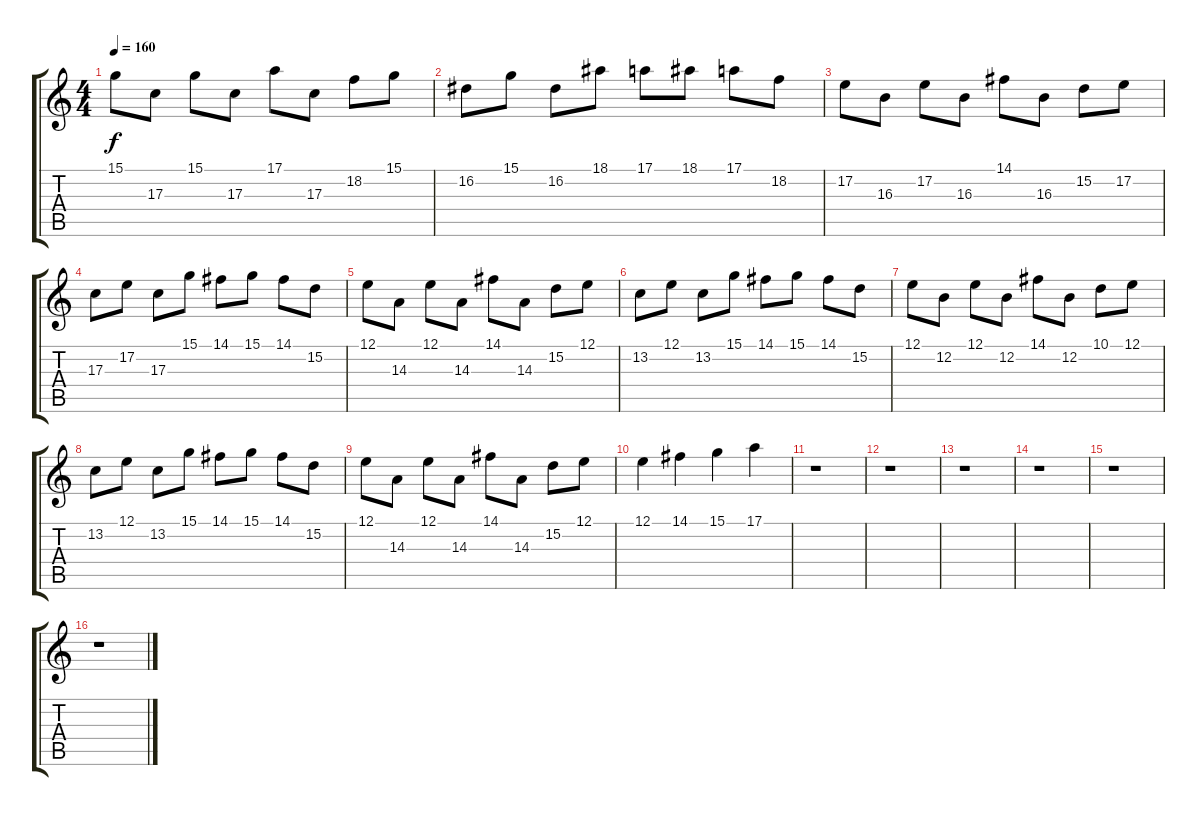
\track "" {instrument electricpiano2}
\staff {score tabs}
\tuning (E4 B3 G3 D3 A2 E2) {hide}
\ts (4 4)
\tempo 160
\clef g2
\ks c
15.1.8{dy f} 17.3.8 15.1.8 17.3.8 17.1.8 17.3.8 18.2.8 15.1.8 |
16.2.8 15.1.8 16.2.8 18.1.8 17.1.8 18.1.8 17.1.8 18.2.8 |
17.2.8 16.3.8 17.2.8 16.3.8 14.1.8 16.3.8 15.2.8 17.2.8 |
17.3.8 17.2.8 17.3.8 15.1.8 14.1.8 15.1.8 14.1.8 15.2.8 |
12.1.8 14.3.8 12.1.8 14.3.8 14.1.8 14.3.8 15.2.8 12.1.8 |
13.2.8 12.1.8 13.2.8 15.1.8 14.1.8 15.1.8 14.1.8 15.2.8 |
12.1.8 12.2.8 12.1.8 12.2.8 14.1.8 12.2.8 10.1.8 12.1.8 |
13.2.8 12.1.8 13.2.8 15.1.8 14.1.8 15.1.8 14.1.8 15.2.8 |
12.1.8 14.3.8 12.1.8 14.3.8 14.1.8 14.3.8 15.2.8 12.1.8 |
12.1.4 14.1.4 15.1.4 17.1.4 |
r.1 |
r.1 |
r.1 |
r.1 |
r.1 |
r.1
